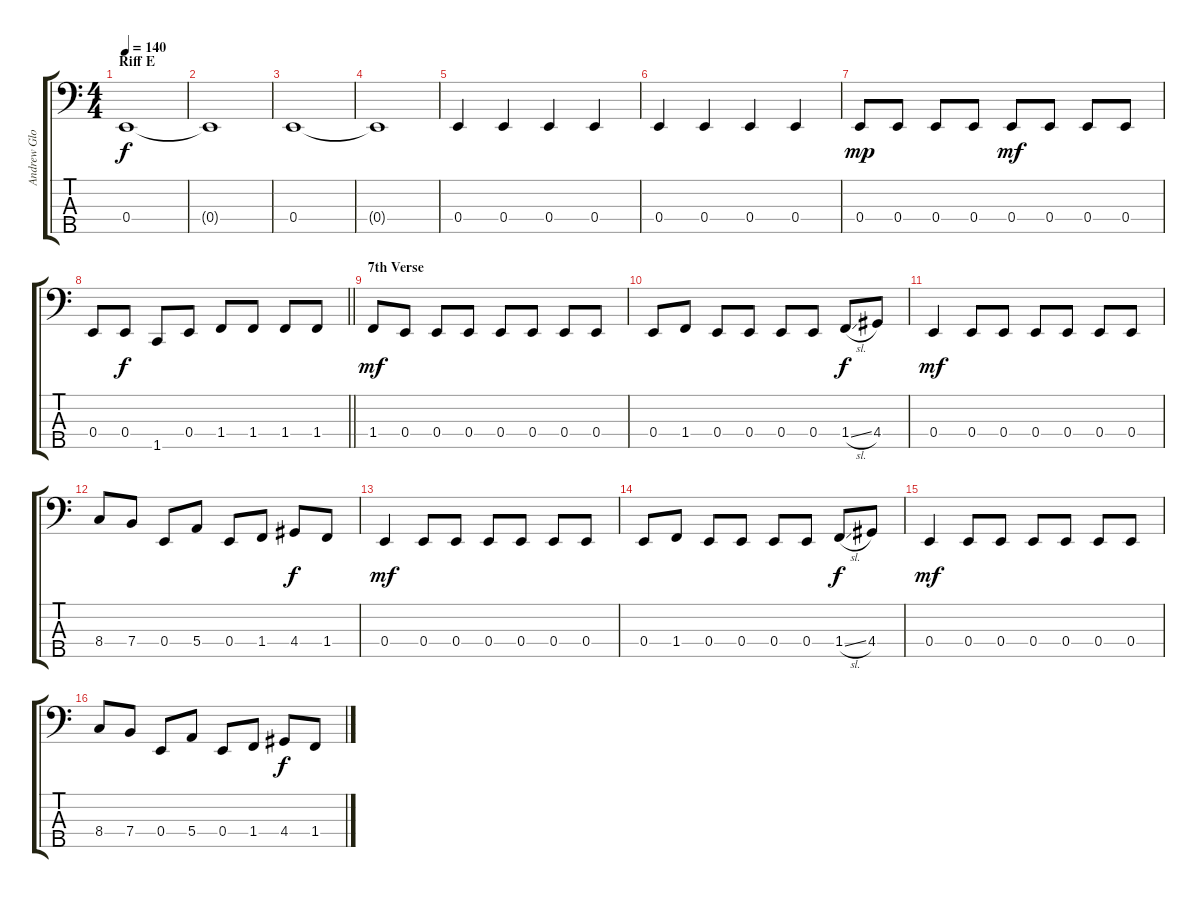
\track ("Andrew Glover" "Andrew Glo") {instrument electricbassfinger}
\staff {score tabs}
\tuning (G2 D2 A1 E1 B0) {hide}
\ts (4 4)
\section ("" "Riff E")
\tempo 140
\clef f4
\ks c
0.4.1{dy f} |
0.4{t}.1 |
0.4.1 |
0.4{t}.1 |
0.4.4 0.4.4 0.4.4 0.4.4 |
0.4.4 0.4.4 0.4.4 0.4.4 |
0.4.8{dy mp} 0.4.8 0.4.8 0.4.8 0.4.8{dy mf} 0.4.8 0.4.8 0.4.8 |
\barLineRight lightlight
0.4.8 0.4.8{dy f} 1.5.8 0.4.8 1.4.8 1.4.8 1.4.8 1.4.8 |
\section ("" "7th Verse")
1.4.8{dy mf} 0.4.8 0.4.8 0.4.8 0.4.8 0.4.8 0.4.8 0.4.8 |
0.4.8 1.4.8 0.4.8 0.4.8 0.4.8 0.4.8 1.4{sl}.8{dy f} 4.4.8 |
0.4.4{dy mf} 0.4.8 0.4.8 0.4.8 0.4.8 0.4.8 0.4.8 |
8.4.8 7.4.8 0.4.8 5.4.8 0.4.8 1.4.8 4.4.8{dy f} 1.4.8 |
0.4.4{dy mf} 0.4.8 0.4.8 0.4.8 0.4.8 0.4.8 0.4.8 |
0.4.8 1.4.8 0.4.8 0.4.8 0.4.8 0.4.8 1.4{sl}.8{dy f} 4.4.8 |
0.4.4{dy mf} 0.4.8 0.4.8 0.4.8 0.4.8 0.4.8 0.4.8 |
8.4.8 7.4.8 0.4.8 5.4.8 0.4.8 1.4.8 4.4.8{dy f} 1.4.8
